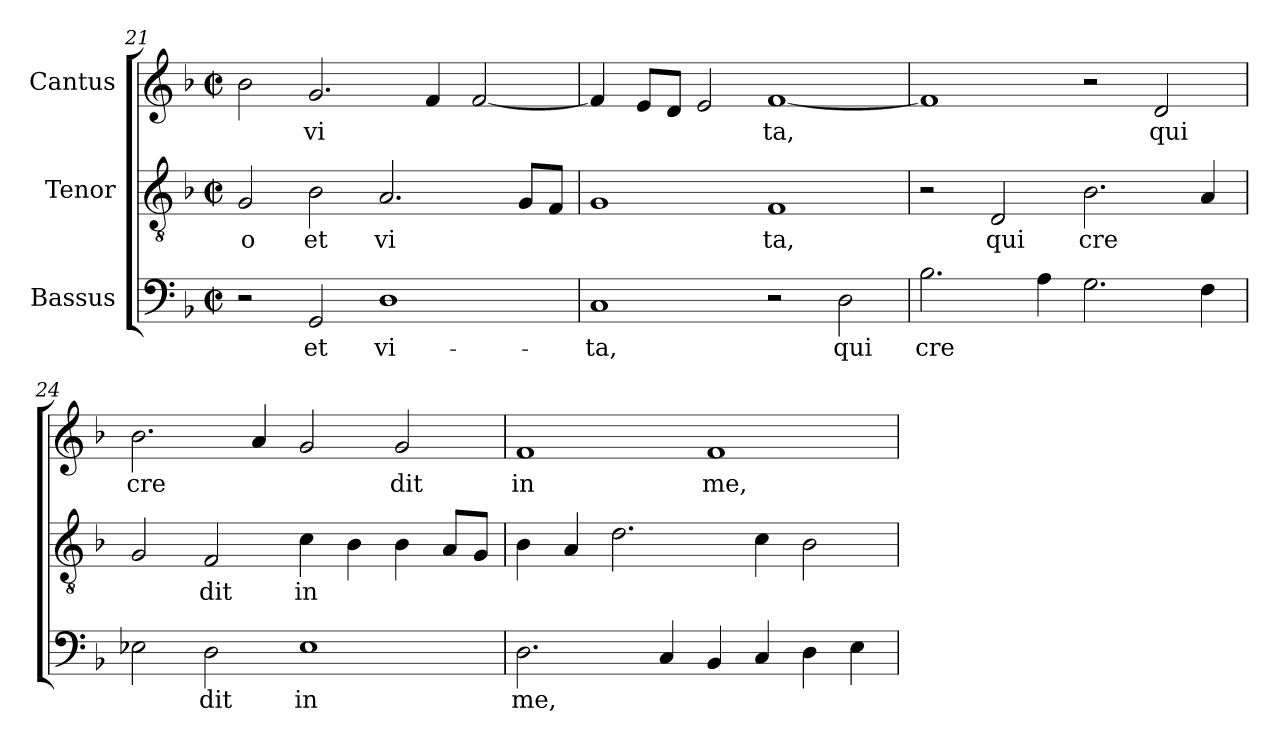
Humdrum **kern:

**kern	**text	**kern	**text	**kern	**text
*part3	*part3	*part2	*part2	*part1	*part1
*staff3	*staff3	*staff2	*staff2	*staff1	*staff1
*I"Bassus	*	*I"Tenor	*	*I"Cantus	*
*clefF4	*	*clefGv2	*	*clefG2	*
*k[b-]	*	*k[b-]	*	*k[b-]	*
*F:	*	*F:	*	*F:	*
*M2/2	*	*M2/2	*	*M2/2	*
*met(c|)	*	*met(c|)	*	*met(c|)	*
=21	=21	=21	=21	=21	=21
!	!	!	!LO:LY:b:cj	!	!LO:LY:b:cj
2r	.	2G/	o	2b-\	.
!	!LO:LY:b	!	!LO:LY:b:cj	!	!LO:LY:b:cj
2GG/	et	2B-\	et	2.g/	vi
!	!LO:LY:b	!	!LO:LY:b:cj	!	!
1D	vi-	2.A/	vi	.	.
!	!	!	!	!	!LO:LY:b:cj
.	.	.	.	4f/	.
!	!	!	!	!	!LO:LY:b:cj
.	.	.	.	[<2f/	.
!	!	!	!LO:LY:b:cj	!	!
.	.	8G/L	.	.	.
!	!	!	!LO:LY:b:cj	!	!
.	.	8F/J	.	.	.
=22	=22	=22	=22	=22	=22
!	!LO:LY:b	!	!LO:LY:b:cj	!	!LO:LY:b:cj
1C	-ta,	1G	.	4f/]	.
!	!	!	!	!	!LO:LY:b:cj
.	.	.	.	8e/L	.
!	!	!	!	!	!LO:LY:b:cj
.	.	.	.	8d/J	.
!	!	!	!	!	!LO:LY:b:cj
.	.	.	.	2e/	.
!	!	!	!LO:LY:b:cj	!	!LO:LY:b:cj
2r	.	1F	ta,	[<1f	ta,
!	!LO:LY:b	!	!	!	!
2D\	qui	.	.	.	.
=23	=23	=23	=23	=23	=23
!	!LO:LY:b	!	!	!	!LO:LY:b:cj
2.B-\	cre-	2r	.	1f]	.
!	!	!	!LO:LY:b:cj	!	!
.	.	2D/	qui	.	.
!	!LO:LY:b	!	!	!	!
4A\	--	.	.	.	.
!	!LO:LY:b	!	!LO:LY:b:cj	!	!
2.G\	--	2.B-\	cre	2r	.
!	!	!	!	!	!LO:LY:b:cj
.	.	.	.	2d/	qui
!	!LO:LY:b	!	!LO:LY:b:cj	!	!
4F\	--	4A/	.	.	.
!!LO:PB:g=z
=24	=24	=24	=24	=24	=24
!	!LO:LY:b	!	!LO:LY:b:cj	!	!LO:LY:b:cj
2E-X\	--	2G/	.	2.b-\	cre-
!	!LO:LY:b	!	!LO:LY:b:cj	!	!
2D\	-dit	2F/	dit	.	.
!	!	!	!	!	!LO:LY:b:cj
.	.	.	.	4a/	--
!	!LO:LY:b	!	!LO:LY:b:cj	!	!LO:LY:b:cj
1E-	in	4c\	in	2g/	--
!	!	!	!LO:LY:b:cj	!	!
.	.	4B-\	.	.	.
!	!	!	!LO:LY:b:cj	!	!LO:LY:b:cj
.	.	4B-\	.	2g/	-dit
!	!	!	!LO:LY:b:cj	!	!
.	.	8A/L	.	.	.
!	!	!	!LO:LY:b:cj	!	!
.	.	8G/J	.	.	.
=25	=25	=25	=25	=25	=25
!	!LO:LY:b	!	!LO:LY:b:cj	!	!LO:LY:b:cj
2.D\	me,	4B-\	.	1f	in
!	!	!	!LO:LY:b:cj	!	!
.	.	4A/	.	.	.
!	!	!	!LO:LY:b:cj	!	!
.	.	2.d\	.	.	.
!	!LO:LY:b	!	!	!	!
4C/	.	.	.	.	.
!	!LO:LY:b	!	!	!	!LO:LY:b:cj
4BB-/	.	.	.	1f	me,
!	!LO:LY:b	!	!LO:LY:b:cj	!	!
4C/	.	4c\	.	.	.
!	!LO:LY:b	!	!LO:LY:b:cj	!	!
4D\	.	2B-\	.	.	.
!	!LO:LY:b	!	!	!	!
4E\	.	.	.	.	.
=	=	=	=	=	=
*-	*-	*-	*-	*-	*-
